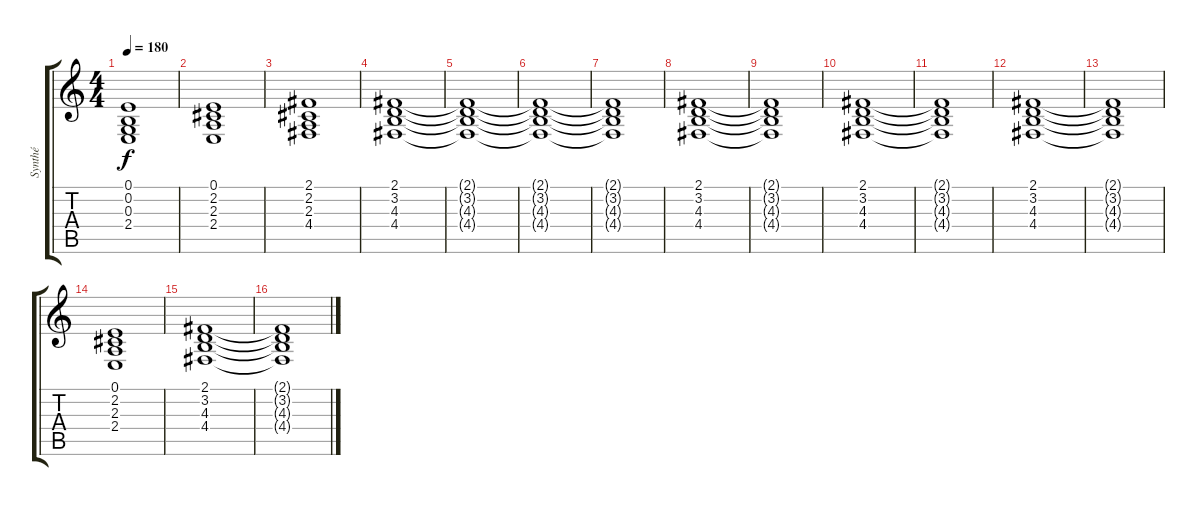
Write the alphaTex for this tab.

\track ("Synthé" "Synthé") {instrument choiraahs}
\staff {score tabs}
\tuning (E4 B3 G3 D3 A2 E2) {hide}
\ts (4 4)
\tempo 180
\clef g2
\ks c
(0.1{t} 0.2{t} 0.3{t} 2.4{t}).1{dy f} |
(0.1 2.2 2.3 2.4).1 |
(2.1 2.2 2.3 4.4).1 |
(2.1 3.2 4.3 4.4).1 |
(2.1{t} 3.2{t} 4.3{t} 4.4{t}).1 |
(2.1{t} 3.2{t} 4.3{t} 4.4{t}).1 |
(2.1{t} 3.2{t} 4.3{t} 4.4{t}).1 |
(2.1 3.2 4.3 4.4).1 |
(2.1{t} 3.2{t} 4.3{t} 4.4{t}).1 |
(2.1 3.2 4.3 4.4).1 |
(2.1{t} 3.2{t} 4.3{t} 4.4{t}).1 |
(2.1 3.2 4.3 4.4).1 |
(2.1{t} 3.2{t} 4.3{t} 4.4{t}).1 |
(0.1 2.2 2.3 2.4).1 |
(2.1 3.2 4.3 4.4).1 |
(2.1{t} 3.2{t} 4.3{t} 4.4{t}).1
